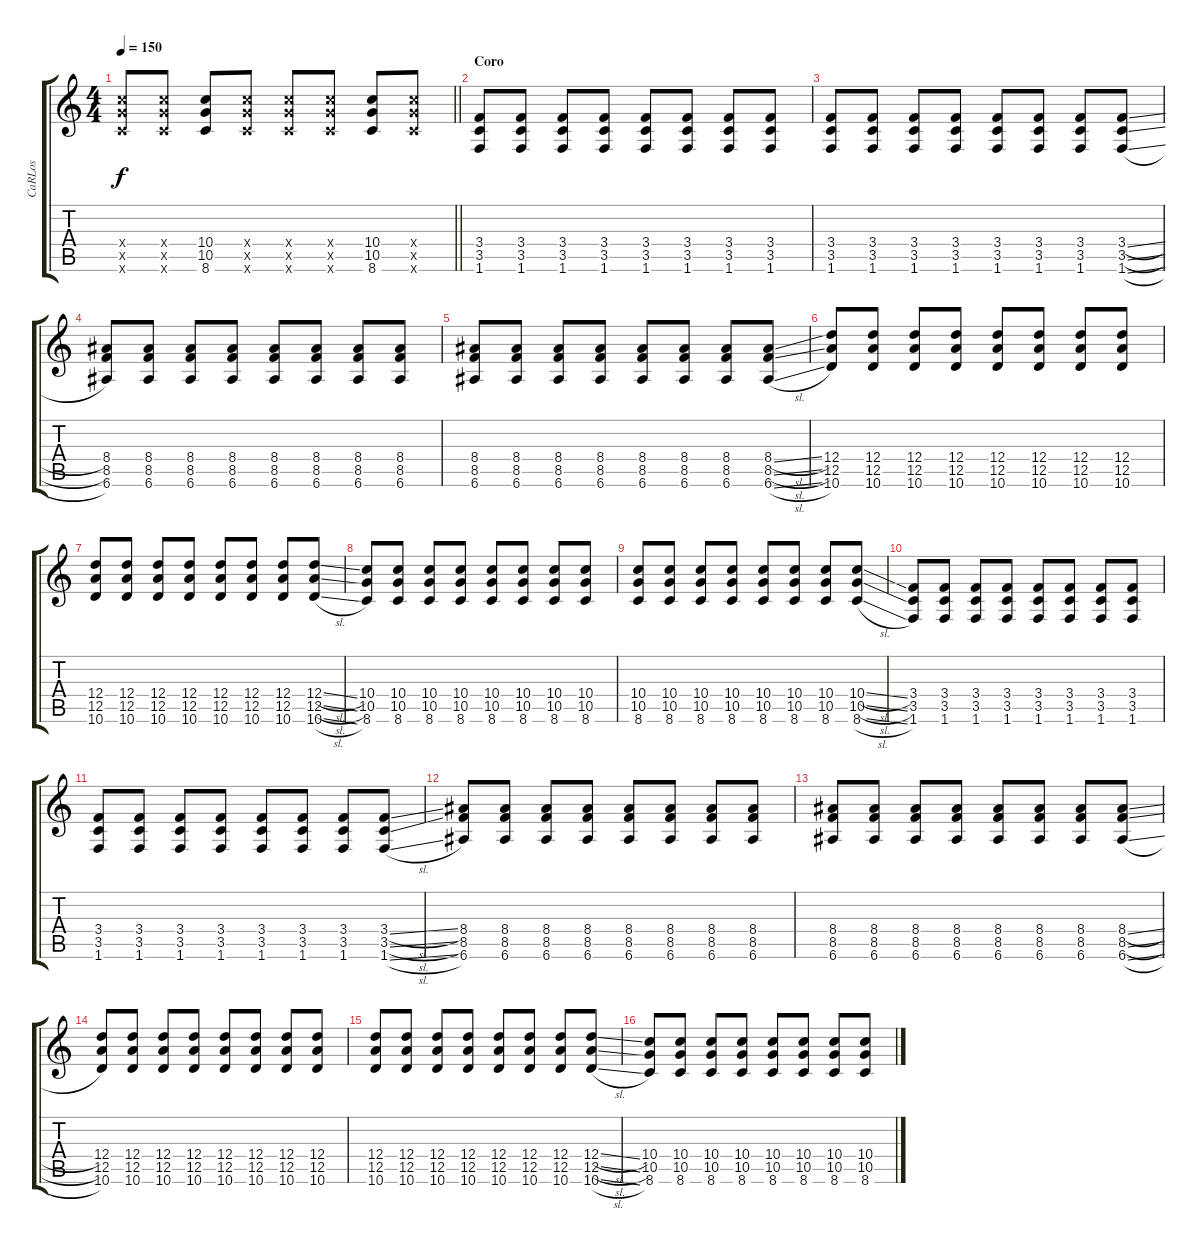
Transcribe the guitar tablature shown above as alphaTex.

\track ("CaRLos" "CaRLos") {instrument overdrivenguitar}
\staff {score tabs}
\tuning (E4 B3 G3 D3 A2 E2) {hide}
\ts (4 4)
\tempo 150
\clef g2
\barLineRight lightlight
\ks c
(10.4{x} 10.5{x} 8.6{x}).8{dy f} (10.4{x} 10.5{x} 8.6{x}).8 (10.4 10.5 8.6).8 (10.4{x} 10.5{x} 8.6{x}).8 (10.4{x} 10.5{x} 8.6{x}).8 (10.4{x} 10.5{x} 8.6{x}).8 (10.4 10.5 8.6).8 (10.4{x} 10.5{x} 8.6{x}).8 |
\section ("" "Coro")
(3.4 3.5 1.6).8 (3.4 3.5 1.6).8 (3.4 3.5 1.6).8 (3.4 3.5 1.6).8 (3.4 3.5 1.6).8 (3.4 3.5 1.6).8 (3.4 3.5 1.6).8 (3.4 3.5 1.6).8 |
(3.4 3.5 1.6).8 (3.4 3.5 1.6).8 (3.4 3.5 1.6).8 (3.4 3.5 1.6).8 (3.4 3.5 1.6).8 (3.4 3.5 1.6).8 (3.4 3.5 1.6).8 (3.4{sl} 3.5{sl} 1.6{sl}).8 |
(8.4 8.5 6.6).8 (8.4 8.5 6.6).8 (8.4 8.5 6.6).8 (8.4 8.5 6.6).8 (8.4 8.5 6.6).8 (8.4 8.5 6.6).8 (8.4 8.5 6.6).8 (8.4 8.5 6.6).8 |
(8.4 8.5 6.6).8 (8.4 8.5 6.6).8 (8.4 8.5 6.6).8 (8.4 8.5 6.6).8 (8.4 8.5 6.6).8 (8.4 8.5 6.6).8 (8.4 8.5 6.6).8 (8.4{sl} 8.5{sl} 6.6{sl}).8 |
(12.4 12.5 10.6).8 (12.4 12.5 10.6).8 (12.4 12.5 10.6).8 (12.4 12.5 10.6).8 (12.4 12.5 10.6).8 (12.4 12.5 10.6).8 (12.4 12.5 10.6).8 (12.4 12.5 10.6).8 |
(12.4 12.5 10.6).8 (12.4 12.5 10.6).8 (12.4 12.5 10.6).8 (12.4 12.5 10.6).8 (12.4 12.5 10.6).8 (12.4 12.5 10.6).8 (12.4 12.5 10.6).8 (12.4{sl} 12.5{sl} 10.6{sl}).8 |
(10.4 10.5 8.6).8 (10.4 10.5 8.6).8 (10.4 10.5 8.6).8 (10.4 10.5 8.6).8 (10.4 10.5 8.6).8 (10.4 10.5 8.6).8 (10.4 10.5 8.6).8 (10.4 10.5 8.6).8 |
(10.4 10.5 8.6).8 (10.4 10.5 8.6).8 (10.4 10.5 8.6).8 (10.4 10.5 8.6).8 (10.4 10.5 8.6).8 (10.4 10.5 8.6).8 (10.4 10.5 8.6).8 (10.4{sl} 10.5{sl} 8.6{sl}).8 |
(3.4 3.5 1.6).8 (3.4 3.5 1.6).8 (3.4 3.5 1.6).8 (3.4 3.5 1.6).8 (3.4 3.5 1.6).8 (3.4 3.5 1.6).8 (3.4 3.5 1.6).8 (3.4 3.5 1.6).8 |
(3.4 3.5 1.6).8 (3.4 3.5 1.6).8 (3.4 3.5 1.6).8 (3.4 3.5 1.6).8 (3.4 3.5 1.6).8 (3.4 3.5 1.6).8 (3.4 3.5 1.6).8 (3.4{sl} 3.5{sl} 1.6{sl}).8 |
(8.4 8.5 6.6).8 (8.4 8.5 6.6).8 (8.4 8.5 6.6).8 (8.4 8.5 6.6).8 (8.4 8.5 6.6).8 (8.4 8.5 6.6).8 (8.4 8.5 6.6).8 (8.4 8.5 6.6).8 |
(8.4 8.5 6.6).8 (8.4 8.5 6.6).8 (8.4 8.5 6.6).8 (8.4 8.5 6.6).8 (8.4 8.5 6.6).8 (8.4 8.5 6.6).8 (8.4 8.5 6.6).8 (8.4{sl} 8.5{sl} 6.6{sl}).8 |
(12.4 12.5 10.6).8 (12.4 12.5 10.6).8 (12.4 12.5 10.6).8 (12.4 12.5 10.6).8 (12.4 12.5 10.6).8 (12.4 12.5 10.6).8 (12.4 12.5 10.6).8 (12.4 12.5 10.6).8 |
(12.4 12.5 10.6).8 (12.4 12.5 10.6).8 (12.4 12.5 10.6).8 (12.4 12.5 10.6).8 (12.4 12.5 10.6).8 (12.4 12.5 10.6).8 (12.4 12.5 10.6).8 (12.4{sl} 12.5{sl} 10.6{sl}).8 |
(10.4 10.5 8.6).8 (10.4 10.5 8.6).8 (10.4 10.5 8.6).8 (10.4 10.5 8.6).8 (10.4 10.5 8.6).8 (10.4 10.5 8.6).8 (10.4 10.5 8.6).8 (10.4 10.5 8.6).8
